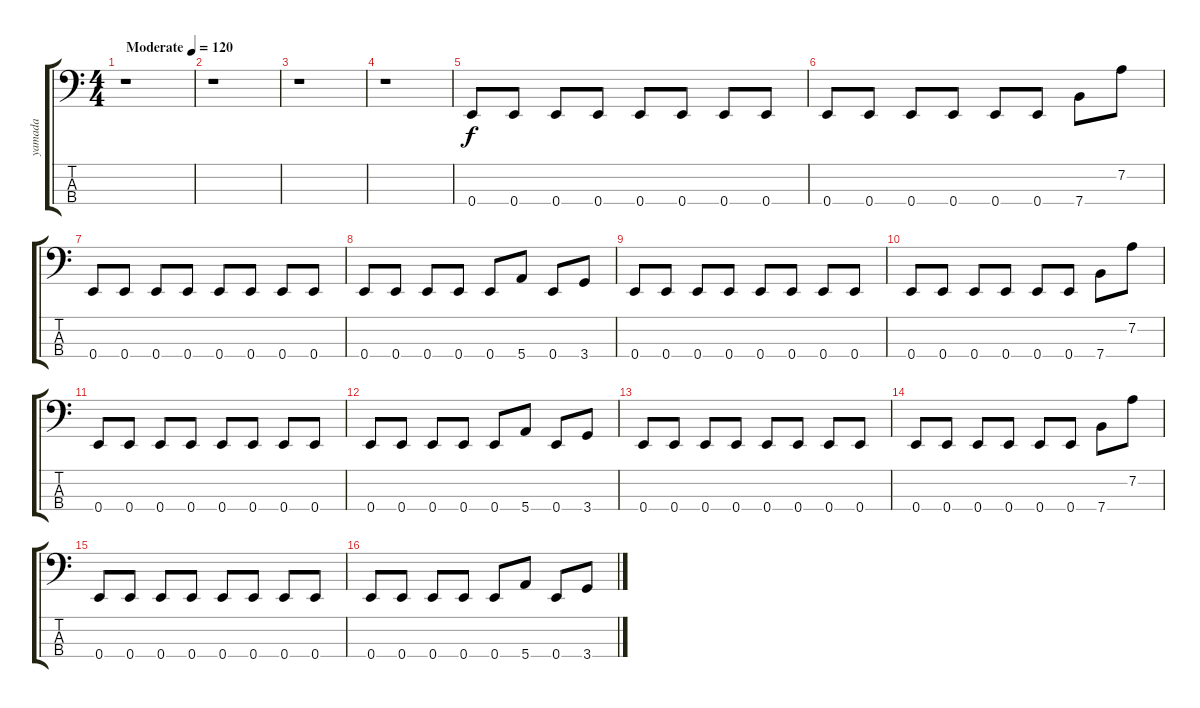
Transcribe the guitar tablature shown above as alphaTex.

\track ("yamada" "yamada") {instrument electricbassfinger}
\staff {score tabs}
\tuning (G2 D2 A1 E1) {hide}
\ts (4 4)
\tempo (120 "Moderate")
\clef f4
\ks c
r.1{dy f instrument electricbassfinger} |
r.1 |
r.1 |
r.1 |
0.4.8 0.4.8 0.4.8 0.4.8 0.4.8 0.4.8 0.4.8 0.4.8 |
0.4.8 0.4.8 0.4.8 0.4.8 0.4.8 0.4.8 7.4.8 7.2.8 |
0.4.8 0.4.8 0.4.8 0.4.8 0.4.8 0.4.8 0.4.8 0.4.8 |
0.4.8 0.4.8 0.4.8 0.4.8 0.4.8 5.4.8 0.4.8 3.4.8 |
0.4.8 0.4.8 0.4.8 0.4.8 0.4.8 0.4.8 0.4.8 0.4.8 |
0.4.8 0.4.8 0.4.8 0.4.8 0.4.8 0.4.8 7.4.8 7.2.8 |
0.4.8 0.4.8 0.4.8 0.4.8 0.4.8 0.4.8 0.4.8 0.4.8 |
0.4.8 0.4.8 0.4.8 0.4.8 0.4.8 5.4.8 0.4.8 3.4.8 |
0.4.8 0.4.8 0.4.8 0.4.8 0.4.8 0.4.8 0.4.8 0.4.8 |
0.4.8 0.4.8 0.4.8 0.4.8 0.4.8 0.4.8 7.4.8 7.2.8 |
0.4.8 0.4.8 0.4.8 0.4.8 0.4.8 0.4.8 0.4.8 0.4.8 |
0.4.8 0.4.8 0.4.8 0.4.8 0.4.8 5.4.8 0.4.8 3.4.8
